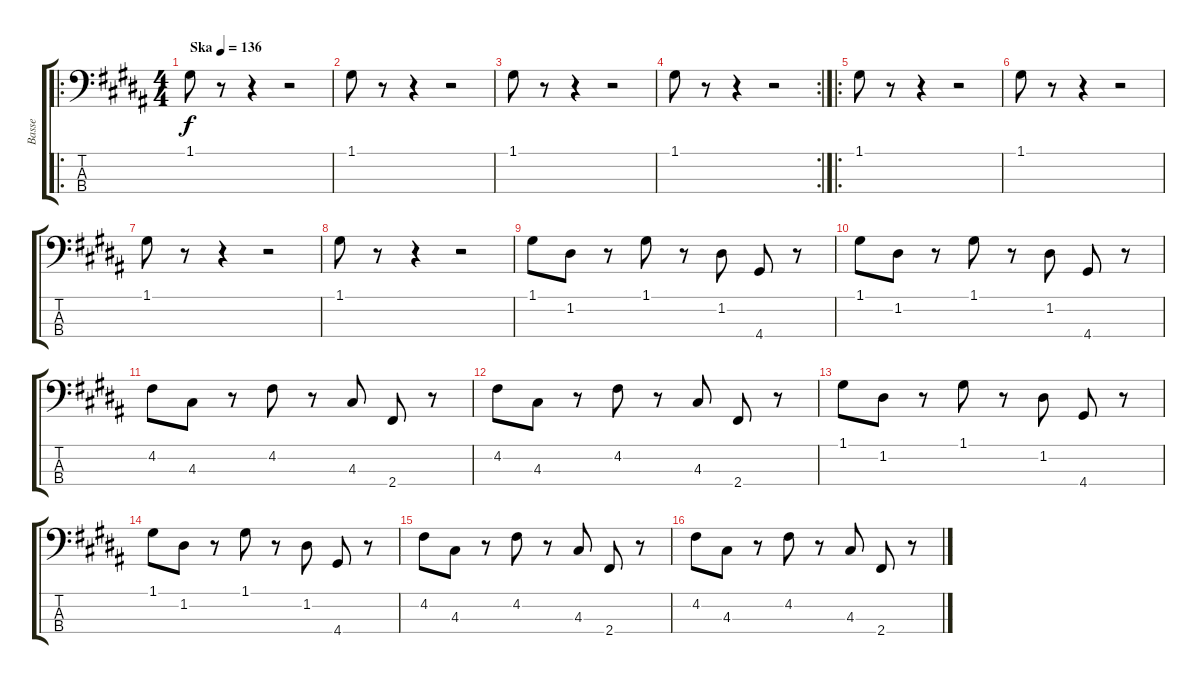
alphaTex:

\track ("Basse" "Basse") {instrument electricbassfinger bank 255}
\staff {score tabs}
\tuning (G2 D2 A1 E1) {hide}
\ro
\ts (4 4)
\tempo (136 "Ska")
\clef f4
\ks g#minor
1.1.8{dy f instrument electricbassfinger} r.8 r.4 r.2 |
1.1.8 r.8 r.4 r.2 |
1.1.8 r.8 r.4 r.2 |
\rc 2
1.1.8 r.8 r.4 r.2 |
\ro
1.1.8 r.8 r.4 r.2 |
1.1.8 r.8 r.4 r.2 |
1.1.8 r.8 r.4 r.2 |
1.1.8 r.8 r.4 r.2 |
1.1.8 1.2.8 r.8 1.1.8 r.8 1.2.8 4.4.8 r.8 |
1.1.8 1.2.8 r.8 1.1.8 r.8 1.2.8 4.4.8 r.8 |
4.2.8 4.3.8 r.8 4.2.8 r.8 4.3.8 2.4.8 r.8 |
4.2.8 4.3.8 r.8 4.2.8 r.8 4.3.8 2.4.8 r.8 |
1.1.8 1.2.8 r.8 1.1.8 r.8 1.2.8 4.4.8 r.8 |
1.1.8 1.2.8 r.8 1.1.8 r.8 1.2.8 4.4.8 r.8 |
4.2.8 4.3.8 r.8 4.2.8 r.8 4.3.8 2.4.8 r.8 |
4.2.8 4.3.8 r.8 4.2.8 r.8 4.3.8 2.4.8 r.8
